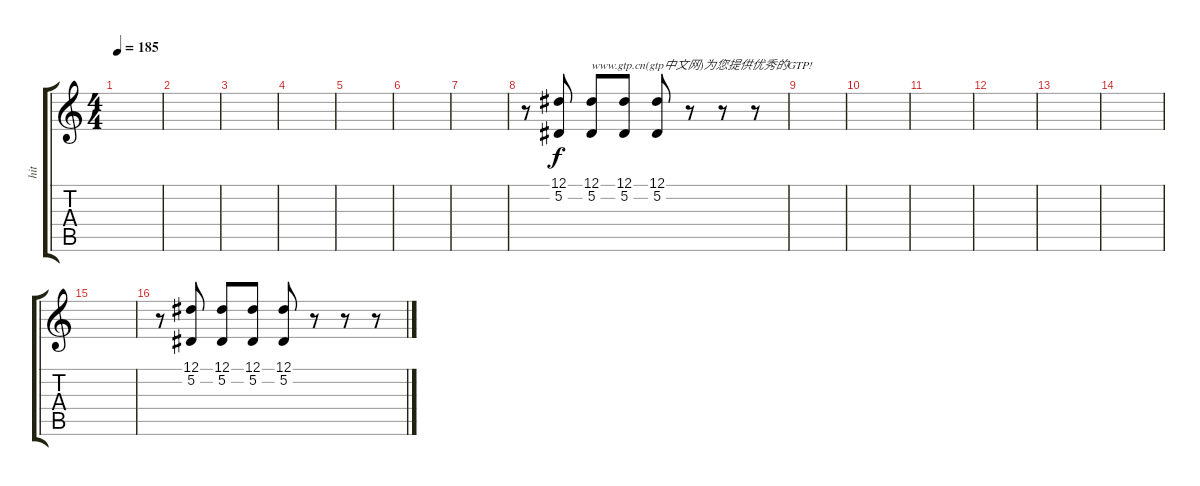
\track ("hit" "hit") {instrument orchestrahit}
\staff {score tabs}
\tuning (Eb4 Bb3 Gb3 Db3 Ab2 Eb2) {hide}
\ts (4 4)
\tempo 185
\clef g2
\ks c
|
|
|
|
|
|
|
r.8 (12.1 5.2).8 (12.1 5.2).8{txt "www.gtp.cn(gtp中文网)为您提供优秀的GTP!"} (12.1 5.2).8 (12.1 5.2).8 r.8 r.8 r.8 |
|
|
|
|
|
|
|
r.8 (12.1 5.2).8 (12.1 5.2).8 (12.1 5.2).8 (12.1 5.2).8 r.8 r.8 r.8
